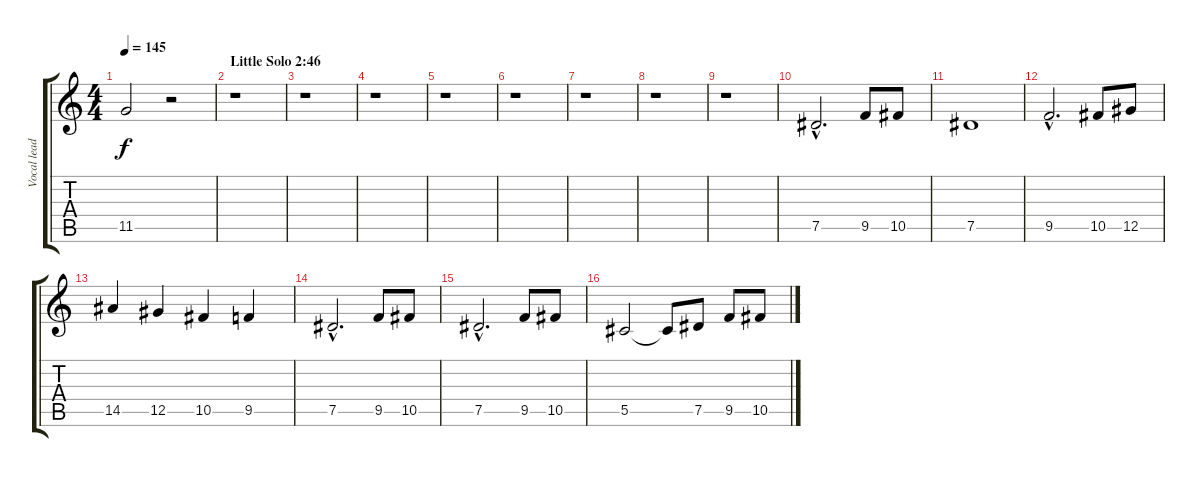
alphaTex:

\track ("Vocal lead" "Vocal lead") {instrument oboe}
\staff {score tabs}
\tuning (Eb5 Bb4 Gb4 Db4 Ab3 Eb3) {hide}
\ts (4 4)
\tempo 145
\clef g2
\ks c
11.5{t}.2{dy f} r.2 |
\section ("" "Little Solo 2:46")
r.1 |
r.1 |
r.1 |
r.1 |
r.1 |
r.1 |
r.1 |
r.1 |
7.5{hac}.2{d} 9.5.8 10.5.8 |
7.5.1 |
9.5{hac}.2{d} 10.5.8 12.5.8 |
14.5.4 12.5.4 10.5.4 9.5.4 |
7.5{hac}.2{d} 9.5.8 10.5.8 |
7.5{hac}.2{d} 9.5.8 10.5.8 |
5.5.2 5.5{t}.8 7.5.8 9.5.8 10.5.8
